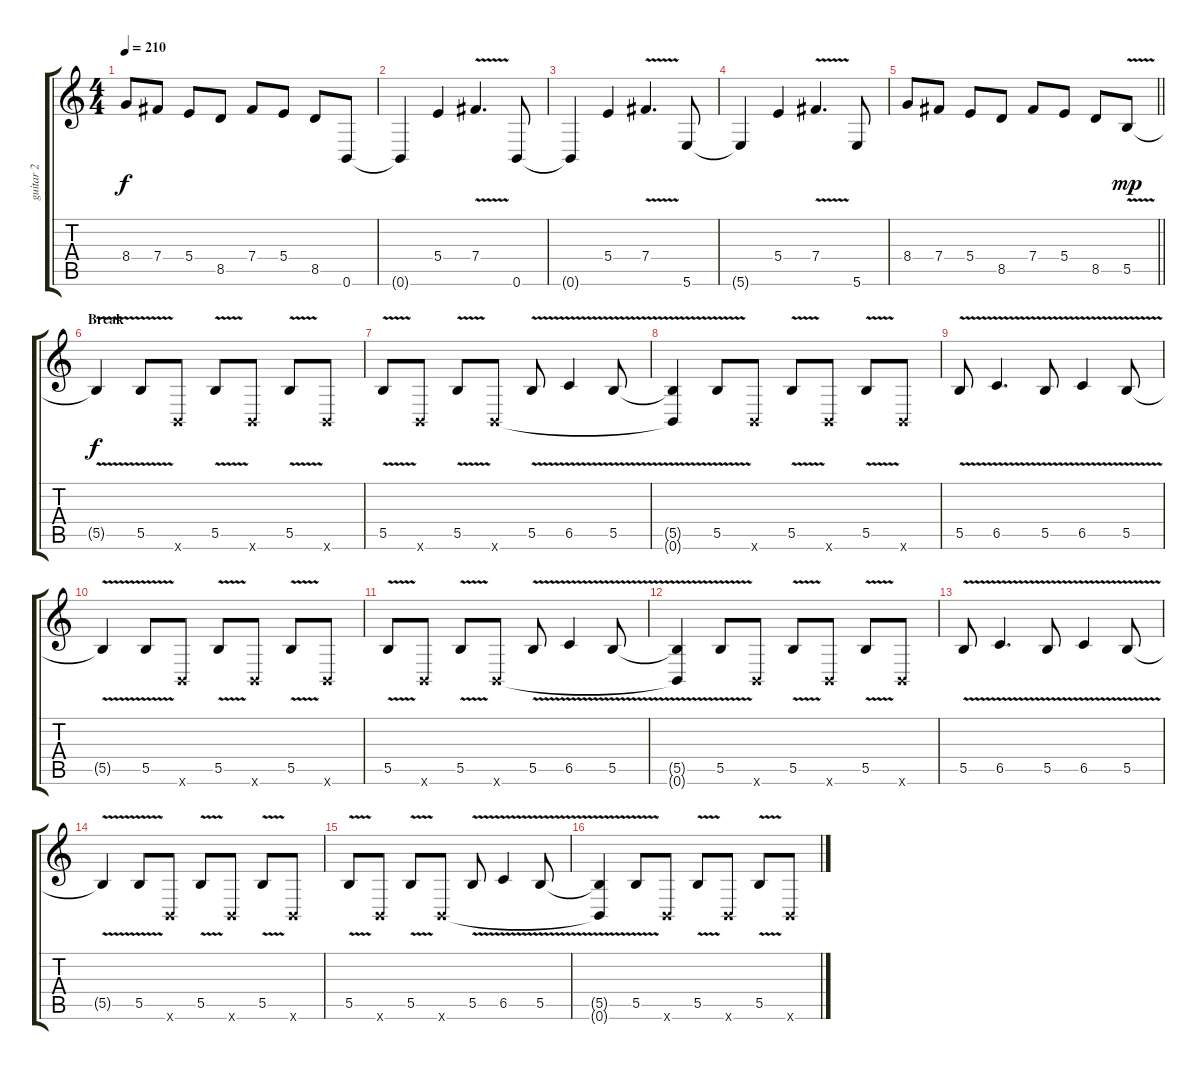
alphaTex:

\track ("guitar 2" "guitar 2") {solo instrument distortionguitar}
\staff {score tabs}
\tuning (Db4 Ab3 E3 B2 Gb2 B1) {hide}
\ts (4 4)
\tempo 210
\clef g2
\ks c
8.4.8{dy f} 7.4.8 5.4.8 8.5.8 7.4.8 5.4.8 8.5.8 0.6.8 |
0.6{t}.4 5.4.4 7.4{v}.4{d} 0.6.8 |
0.6{t}.4 5.4.4 7.4{v}.4{d} 5.6.8 |
5.6{t}.4 5.4.4 7.4{v}.4{d} 5.6.8 |
\barLineRight lightlight
8.4.8 7.4.8 5.4.8 8.5.8 7.4.8 5.4.8 8.5.8 5.5{v}.8{dy mp} |
\section ("" "Break")
5.5{t}.4{dy f} 5.5{v}.8 0.6{x}.8 5.5{v}.8 0.6{x}.8 5.5{v}.8 0.6{x}.8 |
5.5{v}.8 0.6{x}.8 5.5{v}.8 0.6{x}.8 5.5{v}.8 6.5{v}.4 5.5{v}.8 |
(5.5{t} 0.6{t}).4 5.5{v}.8 0.6{x}.8 5.5{v}.8 0.6{x}.8 5.5{v}.8 0.6{x}.8 |
5.5{v}.8 6.5{v}.4{d} 5.5{v}.8 6.5{v}.4 5.5{v}.8 |
5.5{t}.4 5.5{v}.8 0.6{x}.8 5.5{v}.8 0.6{x}.8 5.5{v}.8 0.6{x}.8 |
5.5{v}.8 0.6{x}.8 5.5{v}.8 0.6{x}.8 5.5{v}.8 6.5{v}.4 5.5{v}.8 |
(5.5{t} 0.6{t}).4 5.5{v}.8 0.6{x}.8 5.5{v}.8 0.6{x}.8 5.5{v}.8 0.6{x}.8 |
5.5{v}.8 6.5{v}.4{d} 5.5{v}.8 6.5{v}.4 5.5{v}.8 |
5.5{t}.4 5.5{v}.8 0.6{x}.8 5.5{v}.8 0.6{x}.8 5.5{v}.8 0.6{x}.8 |
5.5{v}.8 0.6{x}.8 5.5{v}.8 0.6{x}.8 5.5{v}.8 6.5{v}.4 5.5{v}.8 |
(5.5{t} 0.6{t}).4 5.5{v}.8 0.6{x}.8 5.5{v}.8 0.6{x}.8 5.5{v}.8 0.6{x}.8
